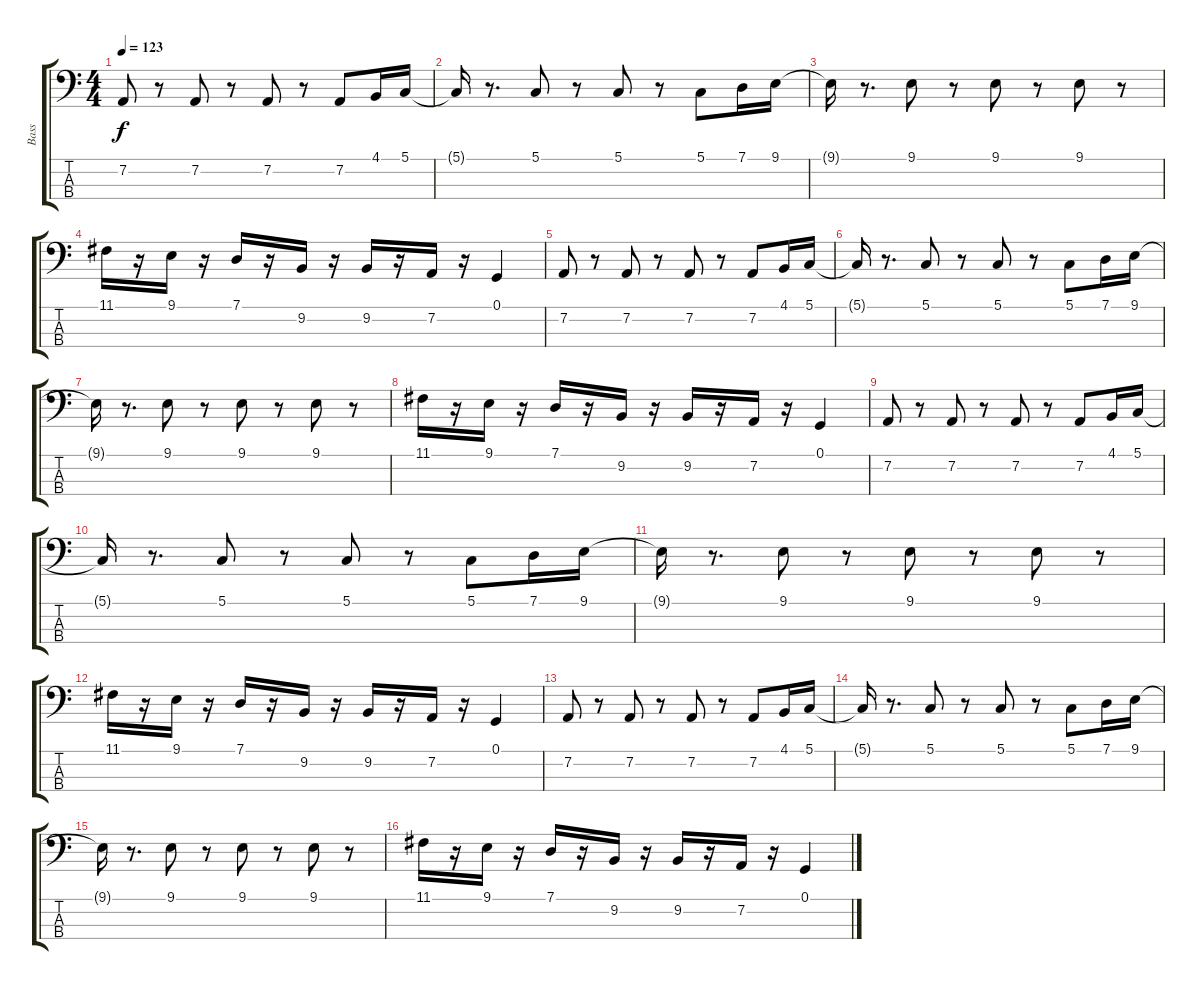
\track ("Bass" "Bass") {instrument lead8bassandlead}
\staff {score tabs}
\tuning (G2 D2 A1 E1) {hide}
\ts (4 4)
\tempo 123
\clef f4
\ks c
7.2.8{dy f} r.8 7.2.8 r.8 7.2.8 r.8 7.2.8 4.1.16 5.1.16 |
5.1{t}.16 r.8{d} 5.1.8 r.8 5.1.8 r.8 5.1.8 7.1.16 9.1.16 |
9.1{t}.16 r.8{d} 9.1.8 r.8 9.1.8 r.8 9.1.8 r.8 |
11.1.16 r.16 9.1.16 r.16 7.1.16 r.16 9.2.16 r.16 9.2.16 r.16 7.2.16 r.16 0.1.4 |
7.2.8 r.8 7.2.8 r.8 7.2.8 r.8 7.2.8 4.1.16 5.1.16 |
5.1{t}.16 r.8{d} 5.1.8 r.8 5.1.8 r.8 5.1.8 7.1.16 9.1.16 |
9.1{t}.16 r.8{d} 9.1.8 r.8 9.1.8 r.8 9.1.8 r.8 |
11.1.16 r.16 9.1.16 r.16 7.1.16 r.16 9.2.16 r.16 9.2.16 r.16 7.2.16 r.16 0.1.4 |
7.2.8 r.8 7.2.8 r.8 7.2.8 r.8 7.2.8 4.1.16 5.1.16 |
5.1{t}.16 r.8{d} 5.1.8 r.8 5.1.8 r.8 5.1.8 7.1.16 9.1.16 |
9.1{t}.16 r.8{d} 9.1.8 r.8 9.1.8 r.8 9.1.8 r.8 |
11.1.16 r.16 9.1.16 r.16 7.1.16 r.16 9.2.16 r.16 9.2.16 r.16 7.2.16 r.16 0.1.4 |
7.2.8 r.8 7.2.8 r.8 7.2.8 r.8 7.2.8 4.1.16 5.1.16 |
5.1{t}.16 r.8{d} 5.1.8 r.8 5.1.8 r.8 5.1.8 7.1.16 9.1.16 |
9.1{t}.16 r.8{d} 9.1.8 r.8 9.1.8 r.8 9.1.8 r.8 |
11.1.16 r.16 9.1.16 r.16 7.1.16 r.16 9.2.16 r.16 9.2.16 r.16 7.2.16 r.16 0.1.4
